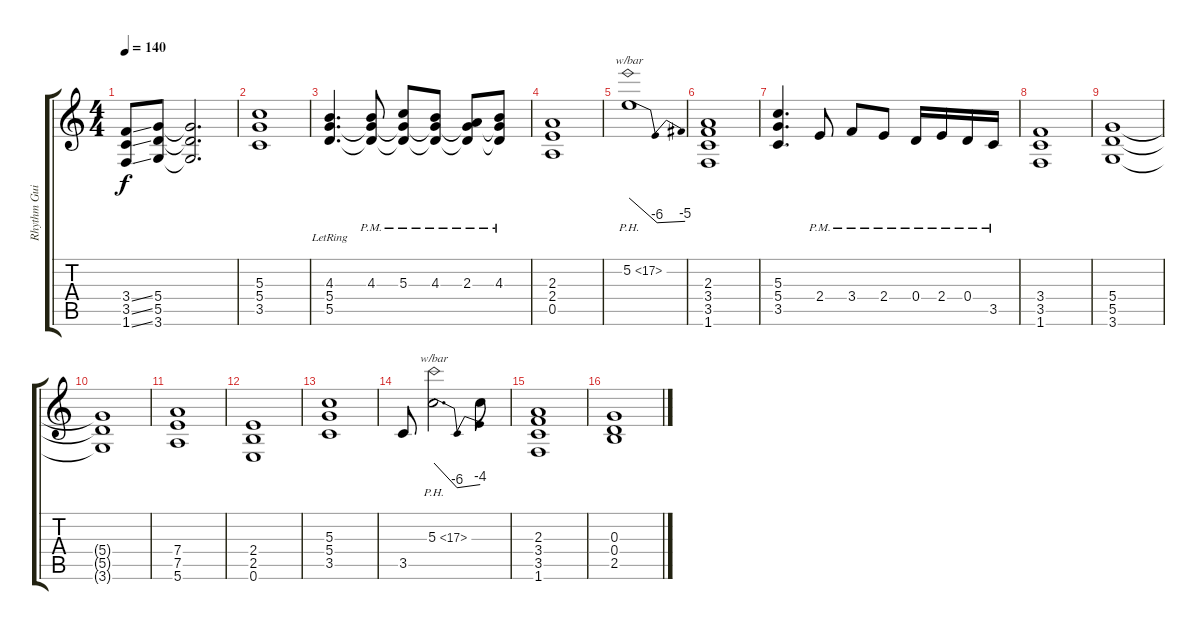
\track ("Rhythm Guitar (Maxime Callau)" "Rhythm Gui") {instrument distortionguitar}
\staff {score tabs}
\tuning (E4 B3 G3 D3 A2 E2) {hide}
\ts (4 4)
\tempo 140
\clef g2
\ks c
(3.4{ss} 3.5{ss} 1.6{ss}).8{dy f} (5.4 5.5 3.6).8 (5.4{t} 5.5{t} 3.6{t}).2{d} |
(5.3 5.4 3.5).1 |
(4.3{lr} 5.4{lr} 5.5{lr}).4{d} (4.3{pm} 5.4{t} 5.5{t}).8 (5.3{pm} 5.4{t} 5.5{t}).8 (4.3{pm} 5.4{t} 5.5{t}).8 (2.3{pm} 5.4{t} 5.5{t}).8 (4.3{pm} 5.4{t} 5.5{t}).8 |
(2.3 2.4 0.5).1 |
5.2{ph 12}.1{tbe (dip default 0 0 45 -24 60 -20)} |
(2.3 3.4 3.5 1.6).1 |
(5.3 5.4 3.5).4{d} 2.4{pm}.8 3.4{pm}.8 2.4{pm}.8 0.4{pm}.16 2.4{pm}.16 0.4{pm}.16 3.5{pm}.16 |
(3.4 3.5 1.6).1 |
(5.4 5.5 3.6).1 |
(5.4{t} 5.5{t} 3.6{t}).1 |
(7.4 7.5 5.6).1 |
(2.4 2.5 0.6).1 |
(5.3 5.4 3.5).1 |
3.5.8 5.3{ph 12}.2{d tbe (dip default 0 0 30 -24 60 -16)} 5.3{t}.8 |
(2.3 3.4 3.5 1.6).1 |
(0.3 0.4 2.5).1
